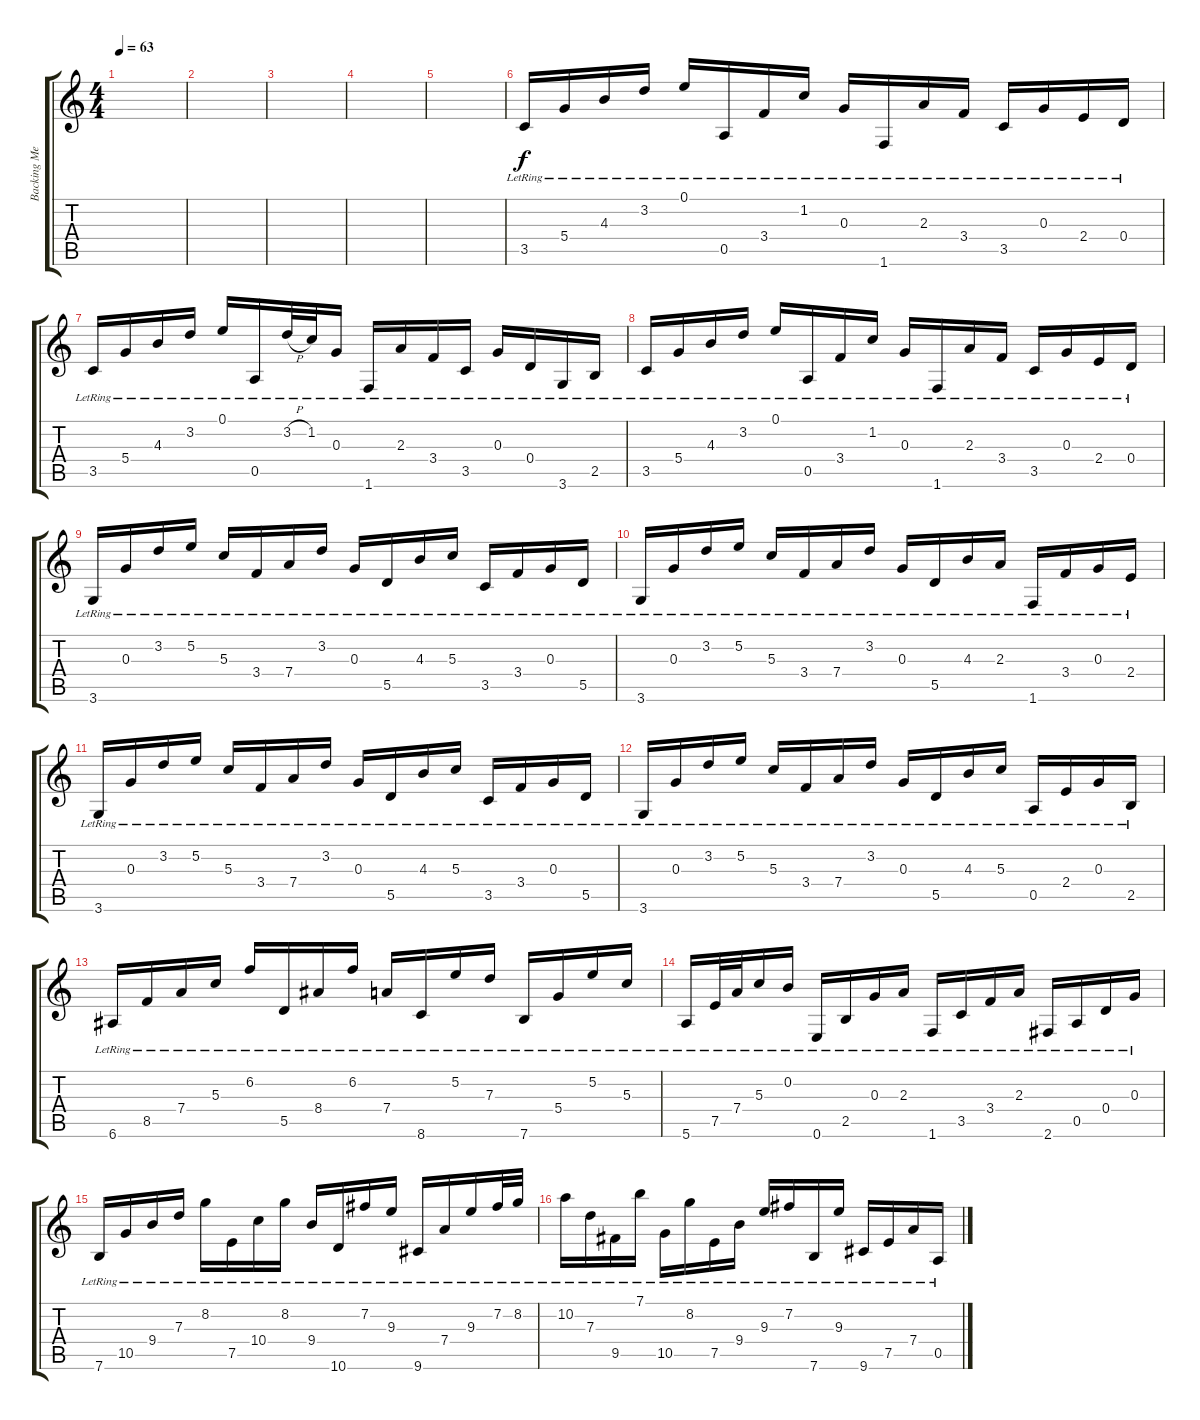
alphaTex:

\track ("Backing Melody" "Backing Me") {instrument acousticguitarsteel}
\staff {score tabs}
\tuning (E4 B3 G3 D3 A2 E2) {hide}
\ts (4 4)
\tempo 63
\clef g2
\ks c
|
|
|
|
|
3.5{lr}.16 5.4{lr}.16 4.3{lr}.16 3.2{lr}.16 0.1{lr}.16 0.5{lr}.16 3.4{lr}.16 1.2{lr}.16 0.3{lr}.16 1.6{lr}.16 2.3{lr}.16 3.4{lr}.16 3.5{lr}.16 0.3{lr}.16 2.4{lr}.16 0.4{lr}.16 |
3.5{lr}.16 5.4{lr}.16 4.3{lr}.16 3.2{lr}.16 0.1{lr}.16 0.5{lr}.16 3.2{h lr}.32 1.2{lr}.32 0.3{lr}.16 1.6{lr}.16 2.3{lr}.16 3.4{lr}.16 3.5{lr}.16 0.3{lr}.16 0.4{lr}.16 3.6{lr}.16 2.5{lr}.16 |
3.5{lr}.16 5.4{lr}.16 4.3{lr}.16 3.2{lr}.16 0.1{lr}.16 0.5{lr}.16 3.4{lr}.16 1.2{lr}.16 0.3{lr}.16 1.6{lr}.16 2.3{lr}.16 3.4{lr}.16 3.5{lr}.16 0.3{lr}.16 2.4{lr}.16 0.4{lr}.16 |
3.6{lr}.16 0.3{lr}.16 3.2{lr}.16 5.2{lr}.16 5.3{lr}.16 3.4{lr}.16 7.4{lr}.16 3.2{lr}.16 0.3{lr}.16 5.5{lr}.16 4.3{lr}.16 5.3{lr}.16 3.5{lr}.16 3.4{lr}.16 0.3{lr}.16 5.5{lr}.16 |
3.6{lr}.16 0.3{lr}.16 3.2{lr}.16 5.2{lr}.16 5.3{lr}.16 3.4{lr}.16 7.4{lr}.16 3.2{lr}.16 0.3{lr}.16 5.5{lr}.16 4.3{lr}.16 2.3{lr}.16 1.6{lr}.16 3.4{lr}.16 0.3{lr}.16 2.4{lr}.16 |
3.6{lr}.16 0.3{lr}.16 3.2{lr}.16 5.2{lr}.16 5.3{lr}.16 3.4{lr}.16 7.4{lr}.16 3.2{lr}.16 0.3{lr}.16 5.5{lr}.16 4.3{lr}.16 5.3{lr}.16 3.5{lr}.16 3.4{lr}.16 0.3{lr}.16 5.5{lr}.16 |
3.6{lr}.16 0.3{lr}.16 3.2{lr}.16 5.2{lr}.16 5.3{lr}.16 3.4{lr}.16 7.4{lr}.16 3.2{lr}.16 0.3{lr}.16 5.5{lr}.16 4.3{lr}.16 5.3{lr}.16 0.5{lr}.16 2.4{lr}.16 0.3{lr}.16 2.5{lr}.16 |
6.6{lr}.16 8.5{lr}.16 7.4{lr}.16 5.3{lr}.16 6.2{lr}.16 5.5{lr}.16 8.4{lr}.16 6.2{lr}.16 7.4{lr}.16 8.6{lr}.16 5.2{lr}.16 7.3{lr}.16 7.6{lr}.16 5.4{lr}.16 5.2{lr}.16 5.3{lr}.16 |
5.6{lr}.16 7.5{lr}.32 7.4{lr}.32 5.3{lr}.16 0.2{lr}.16 0.6{lr}.16 2.5{lr}.16 0.3{lr}.16 2.3{lr}.16 1.6{lr}.16 3.5{lr}.16 3.4{lr}.16 2.3{lr}.16 2.6{lr}.16 0.5{lr}.16 0.4{lr}.16 0.3{lr}.16 |
7.6{lr}.16 10.5{lr}.16 9.4{lr}.16 7.3{lr}.16 8.2{lr}.16 7.5{lr}.16 10.4{lr}.16 8.2{lr}.16 9.4{lr}.16 10.6{lr}.16 7.2{lr}.16 9.3{lr}.16 9.6{lr}.16 7.4{lr}.16 9.3{lr}.16 7.2{lr}.32 8.2{lr}.32 |
10.2{lr}.16 7.3{lr}.16 9.5{lr}.16 7.1{lr}.16 10.5{lr}.16 8.2{lr}.16 7.5{lr}.16 9.4{lr}.16 9.3{lr}.16 7.2{lr}.16 7.6{lr}.16 9.3{lr}.16 9.6{lr}.16 7.5{lr}.16 7.4{lr}.16 0.5{lr}.16
